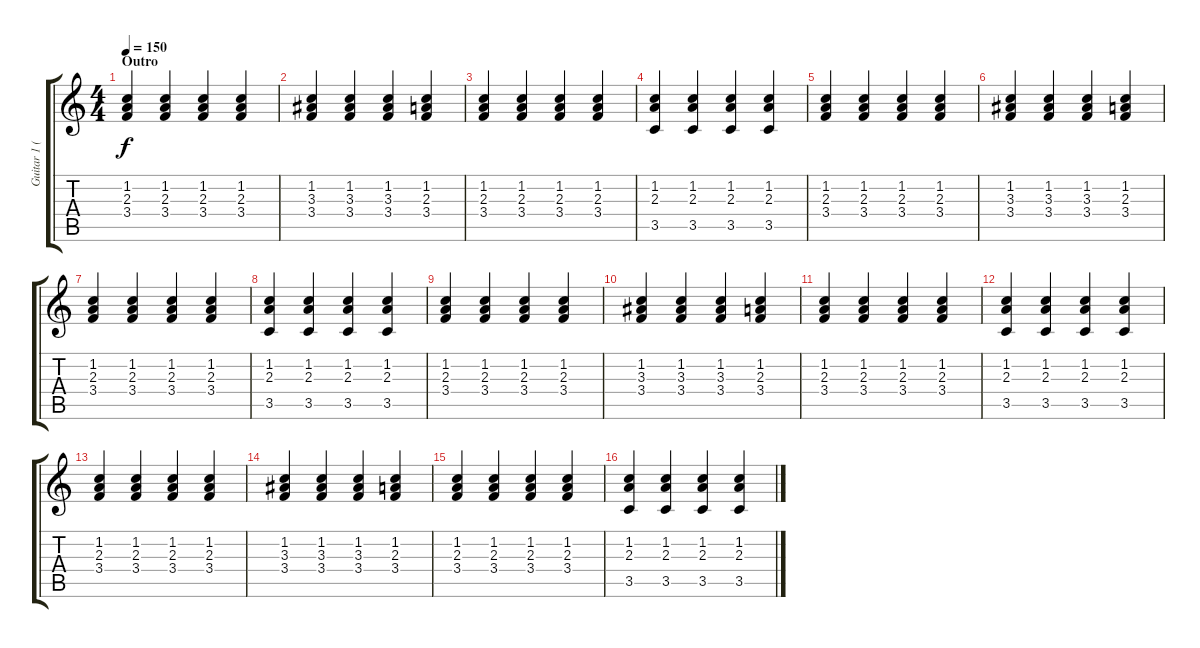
\track ("Guitar 1 (Daniel)" "Guitar 1 (") {instrument electricguitarjazz}
\staff {score tabs}
\tuning (E4 B3 G3 D3 A2 E2) {hide}
\ts (4 4)
\section ("" "Outro")
\tempo 150
\clef g2
\ks c
(1.2 2.3 3.4).4{dy f} (1.2 2.3 3.4).4 (1.2 2.3 3.4).4 (1.2 2.3 3.4).4 |
(1.2 3.3 3.4).4 (1.2 3.3 3.4).4 (1.2 3.3 3.4).4 (1.2 2.3 3.4).4 |
(1.2 2.3 3.4).4 (1.2 2.3 3.4).4 (1.2 2.3 3.4).4 (1.2 2.3 3.4).4 |
(1.2 2.3 3.5).4 (1.2 2.3 3.5).4 (1.2 2.3 3.5).4 (1.2 2.3 3.5).4 |
(1.2 2.3 3.4).4 (1.2 2.3 3.4).4 (1.2 2.3 3.4).4 (1.2 2.3 3.4).4 |
(1.2 3.3 3.4).4 (1.2 3.3 3.4).4 (1.2 3.3 3.4).4 (1.2 2.3 3.4).4 |
(1.2 2.3 3.4).4 (1.2 2.3 3.4).4 (1.2 2.3 3.4).4 (1.2 2.3 3.4).4 |
(1.2 2.3 3.5).4 (1.2 2.3 3.5).4 (1.2 2.3 3.5).4 (1.2 2.3 3.5).4 |
(1.2 2.3 3.4).4 (1.2 2.3 3.4).4 (1.2 2.3 3.4).4 (1.2 2.3 3.4).4 |
(1.2 3.3 3.4).4 (1.2 3.3 3.4).4 (1.2 3.3 3.4).4 (1.2 2.3 3.4).4 |
(1.2 2.3 3.4).4 (1.2 2.3 3.4).4 (1.2 2.3 3.4).4 (1.2 2.3 3.4).4 |
(1.2 2.3 3.5).4 (1.2 2.3 3.5).4 (1.2 2.3 3.5).4 (1.2 2.3 3.5).4 |
(1.2 2.3 3.4).4 (1.2 2.3 3.4).4 (1.2 2.3 3.4).4 (1.2 2.3 3.4).4 |
(1.2 3.3 3.4).4 (1.2 3.3 3.4).4 (1.2 3.3 3.4).4 (1.2 2.3 3.4).4 |
(1.2 2.3 3.4).4 (1.2 2.3 3.4).4 (1.2 2.3 3.4).4 (1.2 2.3 3.4).4 |
(1.2 2.3 3.5).4 (1.2 2.3 3.5).4 (1.2 2.3 3.5).4 (1.2 2.3 3.5).4
